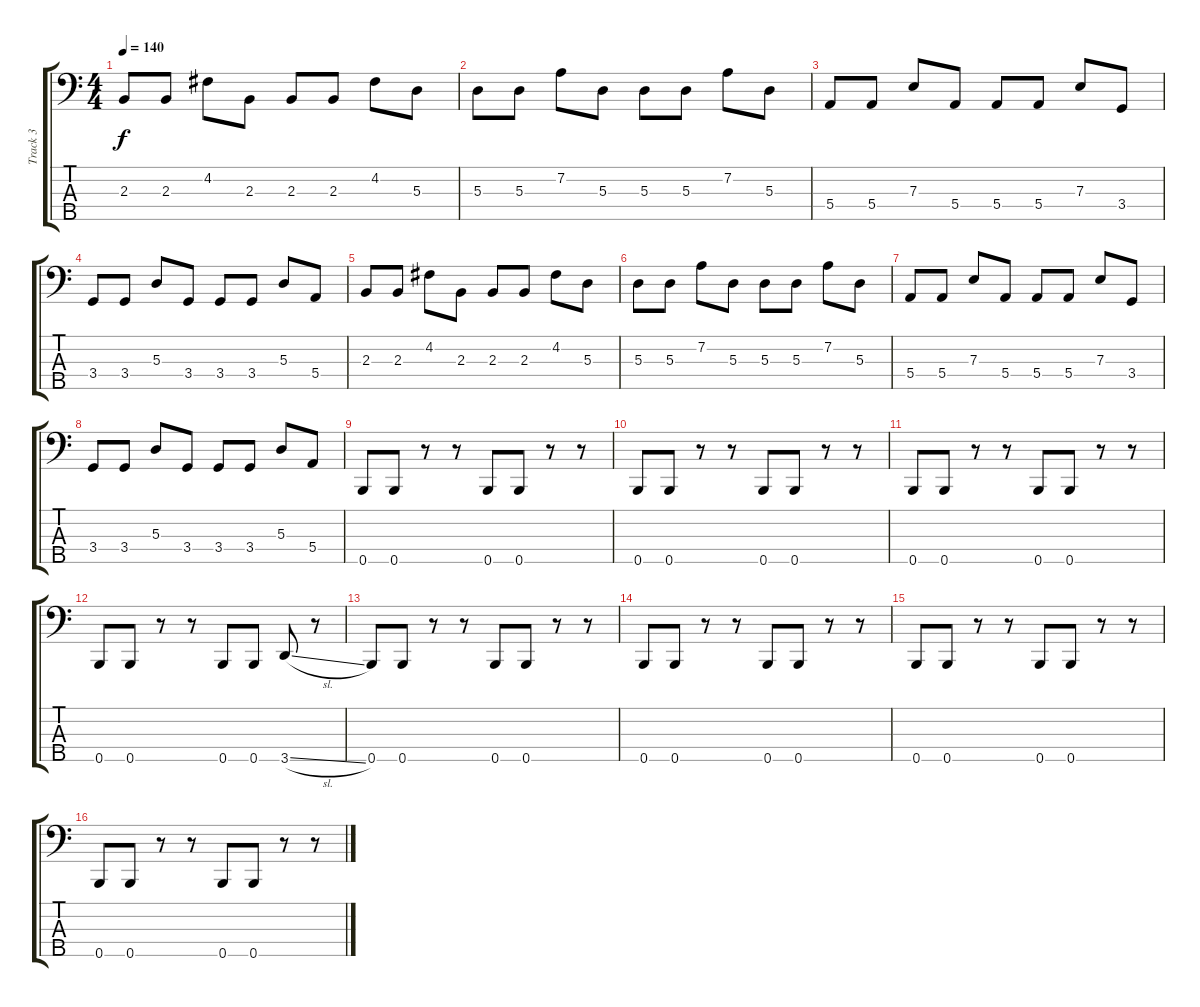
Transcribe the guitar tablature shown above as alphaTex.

\track ("Track 3" "Track 3") {instrument electricbasspick}
\staff {score tabs}
\tuning (G2 D2 A1 E1 B0) {hide}
\ts (4 4)
\tempo 140
\clef f4
\ks c
2.3.8{dy f} 2.3.8 4.2.8 2.3.8 2.3.8 2.3.8 4.2.8 5.3.8 |
5.3.8 5.3.8 7.2.8 5.3.8 5.3.8 5.3.8 7.2.8 5.3.8 |
5.4.8 5.4.8 7.3.8 5.4.8 5.4.8 5.4.8 7.3.8 3.4.8 |
3.4.8 3.4.8 5.3.8 3.4.8 3.4.8 3.4.8 5.3.8 5.4.8 |
2.3.8 2.3.8 4.2.8 2.3.8 2.3.8 2.3.8 4.2.8 5.3.8 |
5.3.8 5.3.8 7.2.8 5.3.8 5.3.8 5.3.8 7.2.8 5.3.8 |
5.4.8 5.4.8 7.3.8 5.4.8 5.4.8 5.4.8 7.3.8 3.4.8 |
3.4.8 3.4.8 5.3.8 3.4.8 3.4.8 3.4.8 5.3.8 5.4.8 |
0.5.8 0.5.8 r.8 r.8 0.5.8 0.5.8 r.8 r.8 |
0.5.8 0.5.8 r.8 r.8 0.5.8 0.5.8 r.8 r.8 |
0.5.8 0.5.8 r.8 r.8 0.5.8 0.5.8 r.8 r.8 |
0.5.8 0.5.8 r.8 r.8 0.5.8 0.5.8 3.5{sl}.8 r.8 |
0.5.8 0.5.8 r.8 r.8 0.5.8 0.5.8 r.8 r.8 |
0.5.8 0.5.8 r.8 r.8 0.5.8 0.5.8 r.8 r.8 |
0.5.8 0.5.8 r.8 r.8 0.5.8 0.5.8 r.8 r.8 |
0.5.8 0.5.8 r.8 r.8 0.5.8 0.5.8 r.8 r.8
